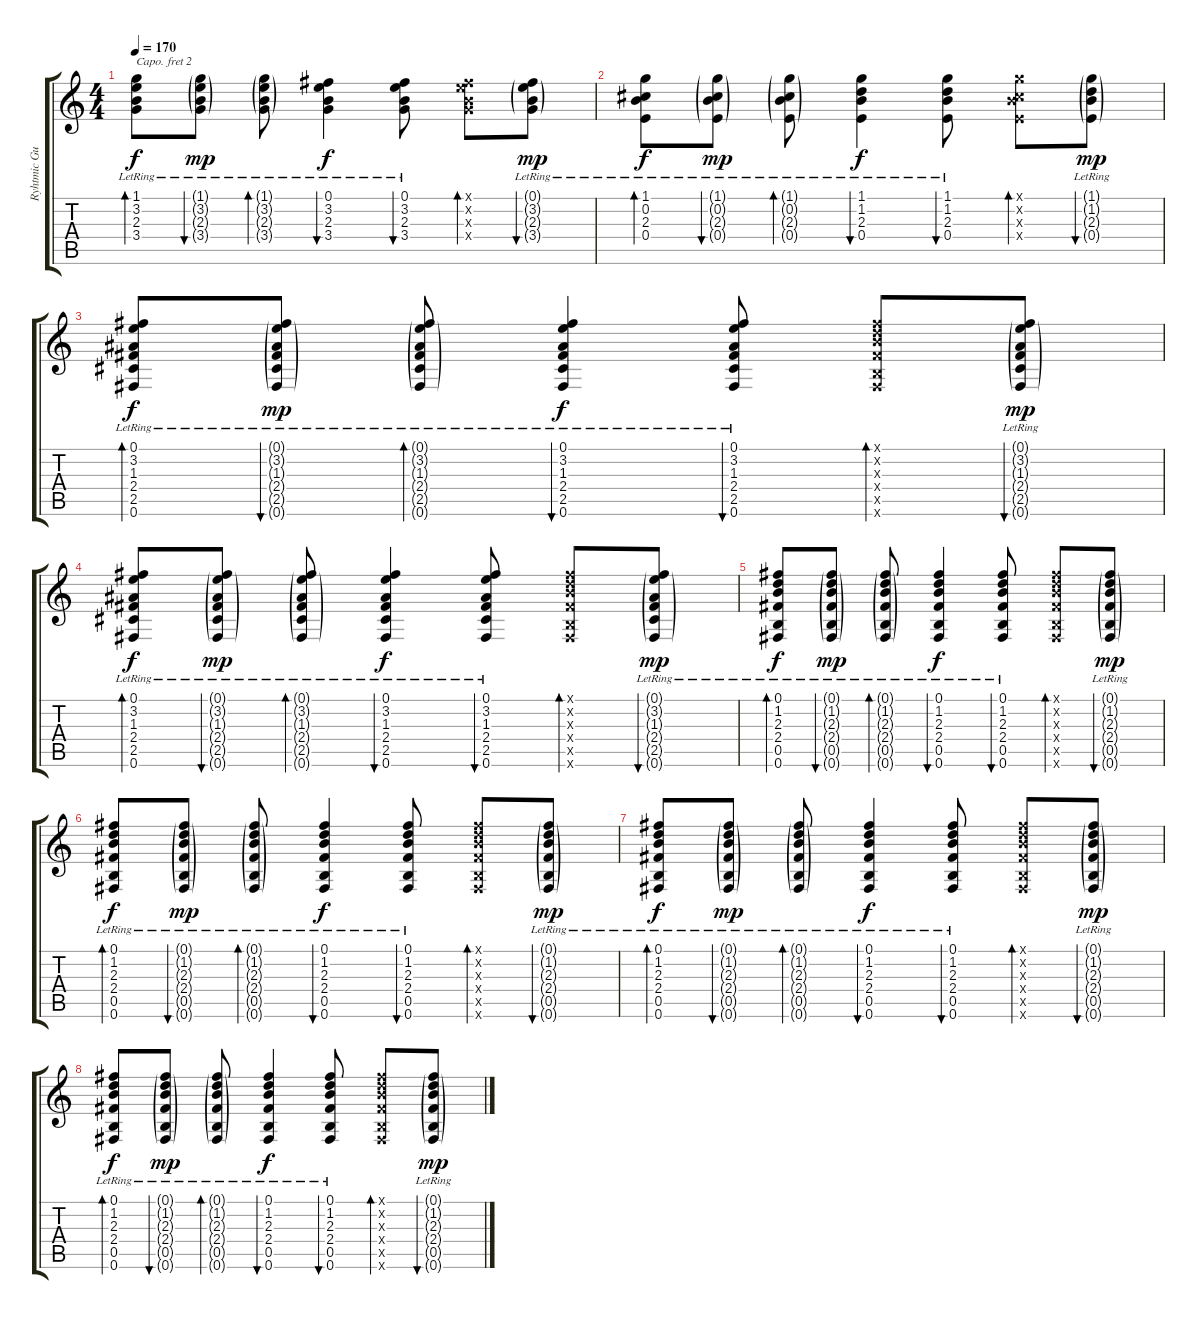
\track ("Ryhtmic Guitar" "Ryhtmic Gu") {instrument acousticguitarnylon}
\staff {score tabs}
\capo 2
\tuning (E4 B3 G3 D3 A2 E2) {hide}
\ts (4 4)
\tempo 170
\clef g2
\ks c
(1.1{lr} 3.2{lr} 2.3{lr} 3.4{lr}).8{bd 60 dy f} (1.1{g lr} 3.2{g lr} 2.3{g lr} 3.4{g lr}).8{bu 60 dy mp} (1.1{g lr} 3.2{g lr} 2.3{g lr} 3.4{g lr}).8{bd 60} (0.1{lr} 3.2{lr} 2.3{lr} 3.4{lr}).4{bu 60 dy f} (0.1{lr} 3.2{lr} 2.3{lr} 3.4{lr}).8{bu 60} (0.1{x} 3.2{x} 2.3{x} 3.4{x}).8{bd 60} (0.1{g lr} 3.2{g lr} 2.3{g lr} 3.4{g lr}).8{bu 60 dy mp} |
(1.1{lr} 0.2{lr} 2.3{lr} 0.4{lr}).8{bd 60 dy f} (1.1{g lr} 0.2{g lr} 2.3{g lr} 0.4{g lr}).8{bu 60 dy mp} (1.1{g lr} 0.2{g lr} 2.3{g lr} 0.4{g lr}).8{bd 60} (1.1{lr} 1.2{lr} 2.3{lr} 0.4{lr}).4{bu 60 dy f} (1.1{lr} 1.2{lr} 2.3{lr} 0.4{lr}).8{bu 60} (1.1{x} 0.2{x} 2.3{x} 0.4{x}).8{bd 60} (1.1{g lr} 1.2{g lr} 2.3{g lr} 0.4{g lr}).8{bu 60 dy mp} |
(0.1{lr} 3.2{lr} 1.3{lr} 2.4{lr} 2.5{lr} 0.6{lr}).8{bd 30 dy f} (0.1{g lr} 3.2{g lr} 1.3{g lr} 2.4{g lr} 2.5{g lr} 0.6{g lr}).8{bu 30 dy mp} (0.1{g lr} 3.2{g lr} 1.3{g lr} 2.4{g lr} 2.5{g lr} 0.6{g lr}).8{bd 30} (0.1{lr} 3.2{lr} 1.3{lr} 2.4{lr} 2.5{lr} 0.6{lr}).4{bu 30 dy f} (0.1{lr} 3.2{lr} 1.3{lr} 2.4{lr} 2.5{lr} 0.6{lr}).8{bu 30} (0.1{x} 1.2{x} 2.3{x} 2.4{x} 0.5{x} 0.6{x}).8{bd 60} (0.1{g lr} 3.2{g lr} 1.3{g lr} 2.4{g lr} 2.5{g lr} 0.6{g lr}).8{bu 30 dy mp} |
(0.1{lr} 3.2{lr} 1.3{lr} 2.4{lr} 2.5{lr} 0.6{lr}).8{bd 30 dy f} (0.1{g lr} 3.2{g lr} 1.3{g lr} 2.4{g lr} 2.5{g lr} 0.6{g lr}).8{bu 30 dy mp} (0.1{g lr} 3.2{g lr} 1.3{g lr} 2.4{g lr} 2.5{g lr} 0.6{g lr}).8{bd 30} (0.1{lr} 3.2{lr} 1.3{lr} 2.4{lr} 2.5{lr} 0.6{lr}).4{bu 30 dy f} (0.1{lr} 3.2{lr} 1.3{lr} 2.4{lr} 2.5{lr} 0.6{lr}).8{bu 30} (0.1{x} 1.2{x} 2.3{x} 2.4{x} 0.5{x} 0.6{x}).8{bd 60} (0.1{g lr} 3.2{g lr} 1.3{g lr} 2.4{g lr} 2.5{g lr} 0.6{g lr}).8{bu 30 dy mp} |
(0.1{lr} 1.2{lr} 2.3{lr} 2.4{lr} 0.5{lr} 0.6{lr}).8{bd 30 dy f} (0.1{g lr} 1.2{g lr} 2.3{g lr} 2.4{g lr} 0.5{g lr} 0.6{g lr}).8{bu 30 dy mp} (0.1{g lr} 1.2{g lr} 2.3{g lr} 2.4{g lr} 0.5{g lr} 0.6{g lr}).8{bd 30} (0.1{lr} 1.2{lr} 2.3{lr} 2.4{lr} 0.5{lr} 0.6{lr}).4{bu 30 dy f} (0.1{lr} 1.2{lr} 2.3{lr} 2.4{lr} 0.5{lr} 0.6{lr}).8{bu 30} (0.1{x} 1.2{x} 2.3{x} 2.4{x} 0.5{x} 0.6{x}).8{bd 60} (0.1{g lr} 1.2{g lr} 2.3{g lr} 2.4{g lr} 0.5{g lr} 0.6{g lr}).8{bu 30 dy mp} |
(0.1{lr} 1.2{lr} 2.3{lr} 2.4{lr} 0.5{lr} 0.6{lr}).8{bd 30 dy f} (0.1{g lr} 1.2{g lr} 2.3{g lr} 2.4{g lr} 0.5{g lr} 0.6{g lr}).8{bu 30 dy mp} (0.1{g lr} 1.2{g lr} 2.3{g lr} 2.4{g lr} 0.5{g lr} 0.6{g lr}).8{bd 30} (0.1{lr} 1.2{lr} 2.3{lr} 2.4{lr} 0.5{lr} 0.6{lr}).4{bu 30 dy f} (0.1{lr} 1.2{lr} 2.3{lr} 2.4{lr} 0.5{lr} 0.6{lr}).8{bu 30} (0.1{x} 1.2{x} 2.3{x} 2.4{x} 0.5{x} 0.6{x}).8{bd 60} (0.1{g lr} 1.2{g lr} 2.3{g lr} 2.4{g lr} 0.5{g lr} 0.6{g lr}).8{bu 30 dy mp} |
(0.1{lr} 1.2{lr} 2.3{lr} 2.4{lr} 0.5{lr} 0.6{lr}).8{bd 30 dy f} (0.1{g lr} 1.2{g lr} 2.3{g lr} 2.4{g lr} 0.5{g lr} 0.6{g lr}).8{bu 30 dy mp} (0.1{g lr} 1.2{g lr} 2.3{g lr} 2.4{g lr} 0.5{g lr} 0.6{g lr}).8{bd 30} (0.1{lr} 1.2{lr} 2.3{lr} 2.4{lr} 0.5{lr} 0.6{lr}).4{bu 30 dy f} (0.1{lr} 1.2{lr} 2.3{lr} 2.4{lr} 0.5{lr} 0.6{lr}).8{bu 30} (0.1{x} 1.2{x} 2.3{x} 2.4{x} 0.5{x} 0.6{x}).8{bd 60} (0.1{g lr} 1.2{g lr} 2.3{g lr} 2.4{g lr} 0.5{g lr} 0.6{g lr}).8{bu 30 dy mp} |
(0.1{lr} 1.2{lr} 2.3{lr} 2.4{lr} 0.5{lr} 0.6{lr}).8{bd 30 dy f} (0.1{g lr} 1.2{g lr} 2.3{g lr} 2.4{g lr} 0.5{g lr} 0.6{g lr}).8{bu 30 dy mp} (0.1{g lr} 1.2{g lr} 2.3{g lr} 2.4{g lr} 0.5{g lr} 0.6{g lr}).8{bd 30} (0.1{lr} 1.2{lr} 2.3{lr} 2.4{lr} 0.5{lr} 0.6{lr}).4{bu 30 dy f} (0.1{lr} 1.2{lr} 2.3{lr} 2.4{lr} 0.5{lr} 0.6{lr}).8{bu 30} (0.1{x} 1.2{x} 2.3{x} 2.4{x} 0.5{x} 0.6{x}).8{bd 60} (0.1{g lr} 1.2{g lr} 2.3{g lr} 2.4{g lr} 0.5{g lr} 0.6{g lr}).8{bu 30 dy mp}
